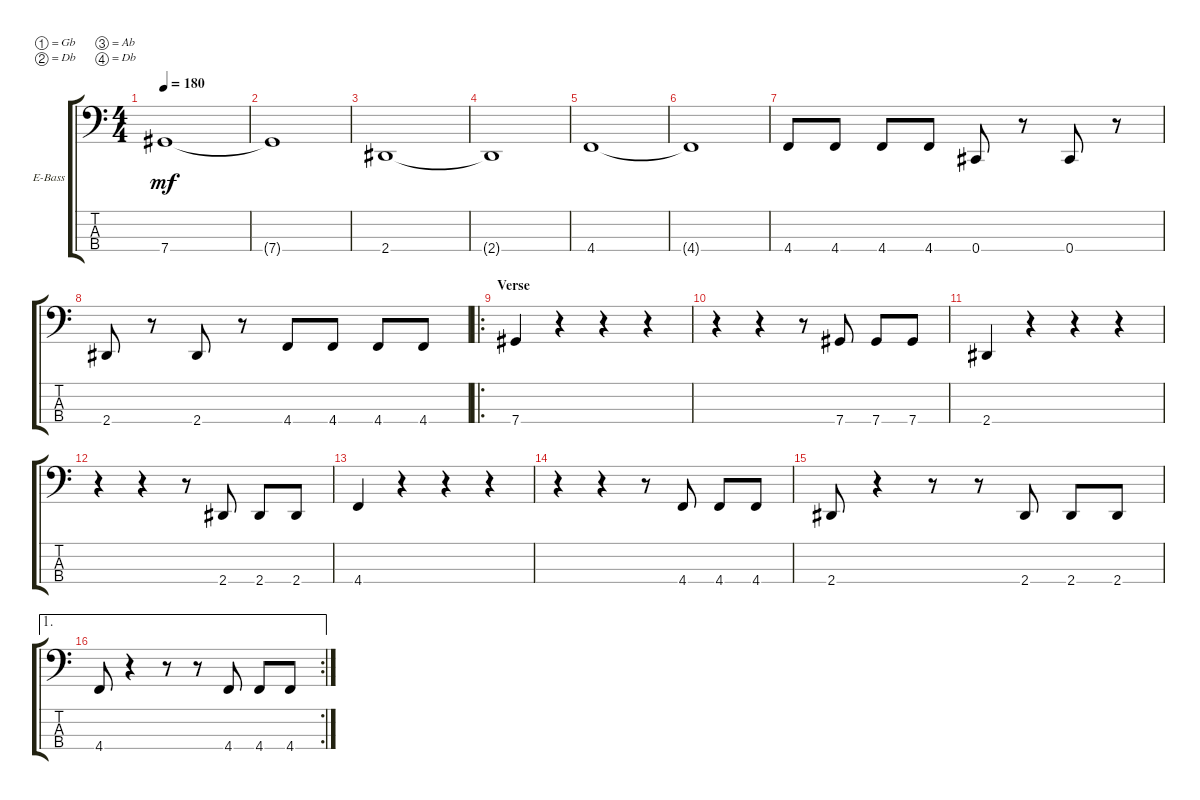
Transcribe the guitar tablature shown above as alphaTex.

\defaultSystemsLayout 4
\bracketExtendMode groupsimilarinstruments
\firstSystemTrackNameOrientation horizontal
\otherSystemsTrackNameOrientation horizontal
\track ("Bass" "E-Bass") {instrument electricbassfinger}
\staff {score tabs}
\tuning (Gb2 Db2 Ab1 Db1)
\ts (4 4)
\tempo 180
\clef f4
\scale
0.333333
\ks c
7.4.1{dy mf} |
\scale
0.333333 7.4{t}.1 |
\scale
0.333333 2.4.1 |
2.4{t}.1 |
\scale
0.333333 4.4.1 |
\scale
0.333333 4.4{t}.1 |
\scale
0.333333 4.4.8 4.4.8 4.4.8 4.4.8 0.4.8 r.8 0.4.8 r.8 |
\scale
0.333333 2.4.8 r.8 2.4.8 r.8 4.4.8 4.4.8 4.4.8 4.4.8 |
\ro
\section ("" "Verse")
\scale
0.333333 7.4.4 r.4 r.4 r.4 |
\scale
0.333333 r.4 r.4 r.8 7.4.8 7.4.8 7.4.8 |
\scale
0.333333 2.4.4 r.4 r.4 r.4 |
\scale
0.333333 r.4 r.4 r.8 2.4.8 2.4.8 2.4.8 |
\scale
0.333333 4.4.4 r.4 r.4 r.4 |
\scale
0.333333 r.4 r.4 r.8 4.4.8 4.4.8 4.4.8 |
\scale
0.333333 2.4.8 r.4 r.8 r.8 2.4.8 2.4.8 2.4.8 |
\ae 1
\rc 2
\scale
0.333333 4.4.8 r.4 r.8 r.8 4.4.8 4.4.8 4.4.8
